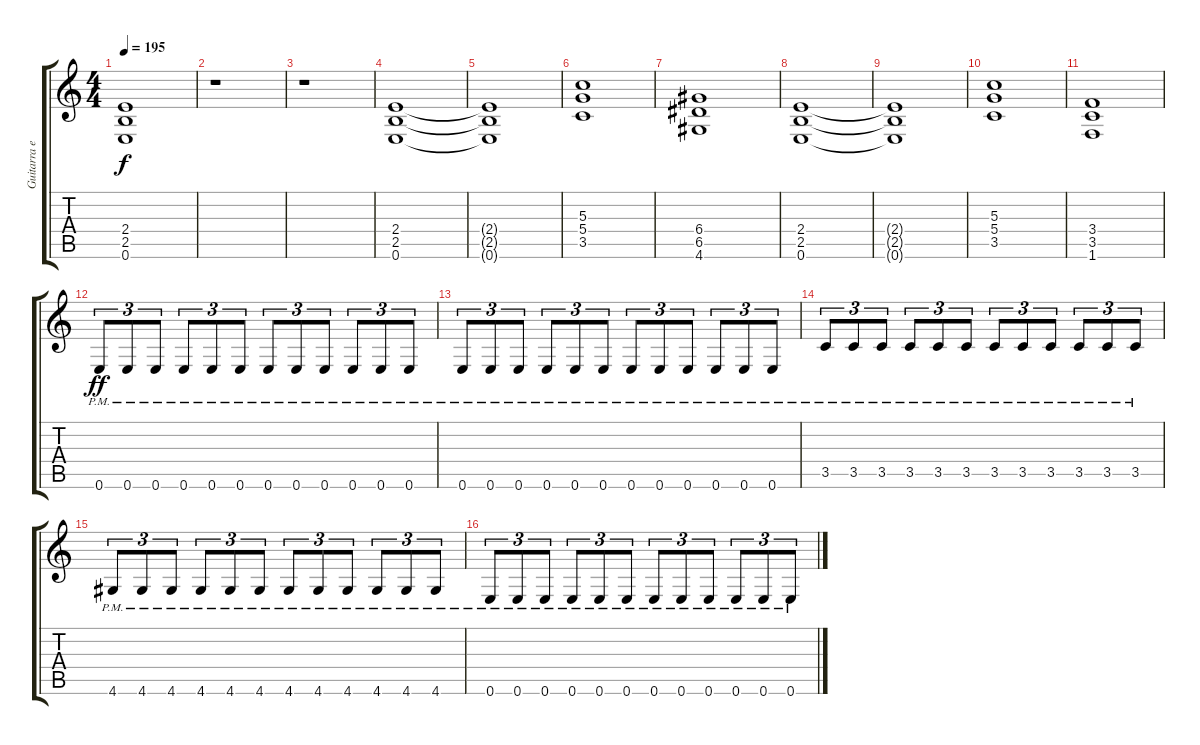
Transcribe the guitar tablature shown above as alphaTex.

\track ("Guitarra extra" "Guitarra e") {instrument distortionguitar}
\staff {score tabs}
\tuning (E4 B3 G3 D3 A2 E2) {hide}
\ts (4 4)
\tempo 195
\clef g2
\ks c
(2.4{t} 2.5{t} 0.6{t}).1{dy f} |
r.1 |
r.1 |
(2.4 2.5 0.6).1 |
(2.4{t} 2.5{t} 0.6{t}).1 |
(5.3 5.4 3.5).1 |
(6.4 6.5 4.6).1 |
(2.4 2.5 0.6).1 |
(2.4{t} 2.5{t} 0.6{t}).1 |
(5.3 5.4 3.5).1 |
(3.4 3.5 1.6).1 |
0.6{pm}.8{tu (3 2) dy ff} 0.6{pm}.8{tu (3 2)} 0.6{pm}.8{tu (3 2)} 0.6{pm}.8{tu (3 2)} 0.6{pm}.8{tu (3 2)} 0.6{pm}.8{tu (3 2)} 0.6{pm}.8{tu (3 2)} 0.6{pm}.8{tu (3 2)} 0.6{pm}.8{tu (3 2)} 0.6{pm}.8{tu (3 2)} 0.6{pm}.8{tu (3 2)} 0.6{pm}.8{tu (3 2)} |
0.6{pm}.8{tu (3 2)} 0.6{pm}.8{tu (3 2)} 0.6{pm}.8{tu (3 2)} 0.6{pm}.8{tu (3 2)} 0.6{pm}.8{tu (3 2)} 0.6{pm}.8{tu (3 2)} 0.6{pm}.8{tu (3 2)} 0.6{pm}.8{tu (3 2)} 0.6{pm}.8{tu (3 2)} 0.6{pm}.8{tu (3 2)} 0.6{pm}.8{tu (3 2)} 0.6{pm}.8{tu (3 2)} |
3.5{pm}.8{tu (3 2)} 3.5{pm}.8{tu (3 2)} 3.5{pm}.8{tu (3 2)} 3.5{pm}.8{tu (3 2)} 3.5{pm}.8{tu (3 2)} 3.5{pm}.8{tu (3 2)} 3.5{pm}.8{tu (3 2)} 3.5{pm}.8{tu (3 2)} 3.5{pm}.8{tu (3 2)} 3.5{pm}.8{tu (3 2)} 3.5{pm}.8{tu (3 2)} 3.5{pm}.8{tu (3 2)} |
4.6{pm}.8{tu (3 2)} 4.6{pm}.8{tu (3 2)} 4.6{pm}.8{tu (3 2)} 4.6{pm}.8{tu (3 2)} 4.6{pm}.8{tu (3 2)} 4.6{pm}.8{tu (3 2)} 4.6{pm}.8{tu (3 2)} 4.6{pm}.8{tu (3 2)} 4.6{pm}.8{tu (3 2)} 4.6{pm}.8{tu (3 2)} 4.6{pm}.8{tu (3 2)} 4.6{pm}.8{tu (3 2)} |
0.6{pm}.8{tu (3 2)} 0.6{pm}.8{tu (3 2)} 0.6{pm}.8{tu (3 2)} 0.6{pm}.8{tu (3 2)} 0.6{pm}.8{tu (3 2)} 0.6{pm}.8{tu (3 2)} 0.6{pm}.8{tu (3 2)} 0.6{pm}.8{tu (3 2)} 0.6{pm}.8{tu (3 2)} 0.6{pm}.8{tu (3 2)} 0.6{pm}.8{tu (3 2)} 0.6{pm}.8{tu (3 2)}
